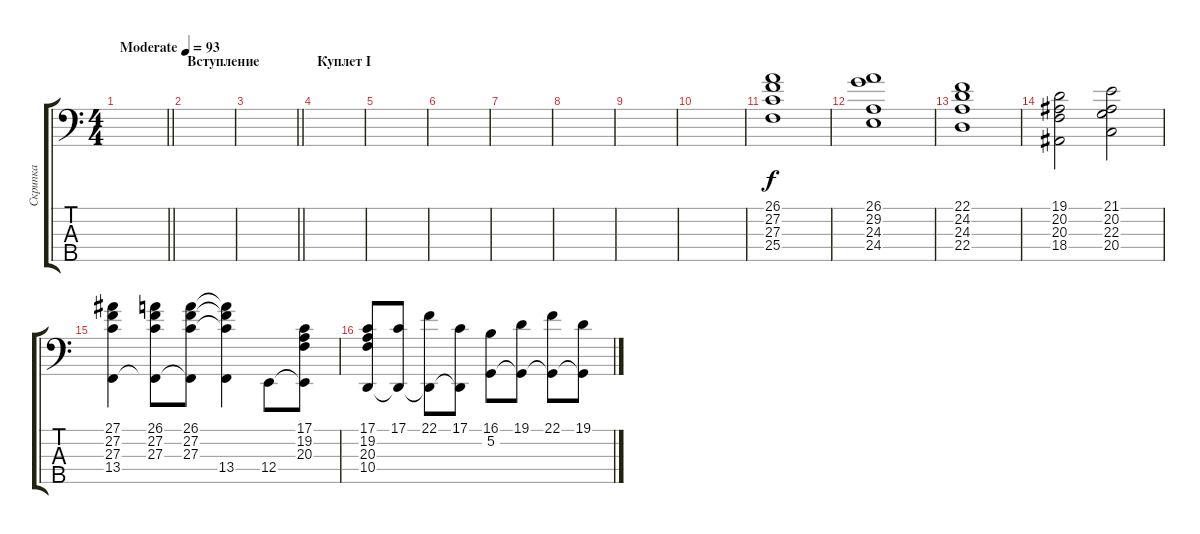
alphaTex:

\track ("Скрипка" "Скрипка") {instrument viola}
\staff {score tabs}
\tuning (G2 D2 A1 E1 B0) {hide}
\ts (4 4)
\tempo (93 "Moderate")
\clef f4
\barLineRight lightlight
\ks c
|
\section ("" "Вступление")
|
\barLineRight lightlight
|
\section ("" "Куплет I")
|
|
|
|
|
|
|
(26.1 27.2 27.3 25.4).1 |
(26.1 29.2 24.3 24.4).1 |
(22.1 24.2 24.3 22.4).1 |
(19.1 20.2 20.3 18.4).2 (21.1 20.2 22.3 20.4).2 |
(27.1 27.2 27.3 13.4).4 (26.1 27.2 27.3 13.4{t}).8 (26.1 27.2 27.3 13.4{t}).8 (26.1{t} 27.2{t} 27.3{t} 13.4).4 12.4.8 (17.1 19.2 20.3 12.4{t}).8 |
(17.1 19.2 20.3 10.4).8 (17.1 10.4{t}).8 (22.1 10.4{t}).8 (17.1 10.4{t}).8 (16.1 5.2).8 (19.1 5.2{t}).8 (22.1 5.2{t}).8 (19.1 5.2{t}).8
